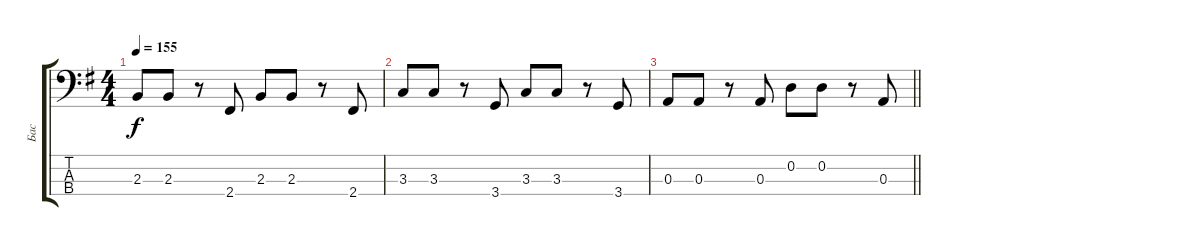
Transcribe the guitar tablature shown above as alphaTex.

\track ("Бас" "Бас") {instrument electricbasspick}
\staff {score tabs}
\tuning (G2 D2 A1 E1) {hide}
\ts (4 4)
\tempo 155
\clef f4
\ks eminor
2.3.8{dy f} 2.3.8 r.8 2.4.8 2.3.8 2.3.8 r.8 2.4.8 |
3.3.8 3.3.8 r.8 3.4.8 3.3.8 3.3.8 r.8 3.4.8 |
\barLineRight lightlight
0.3.8 0.3.8 r.8 0.3.8 0.2.8 0.2.8 r.8 0.3.8
